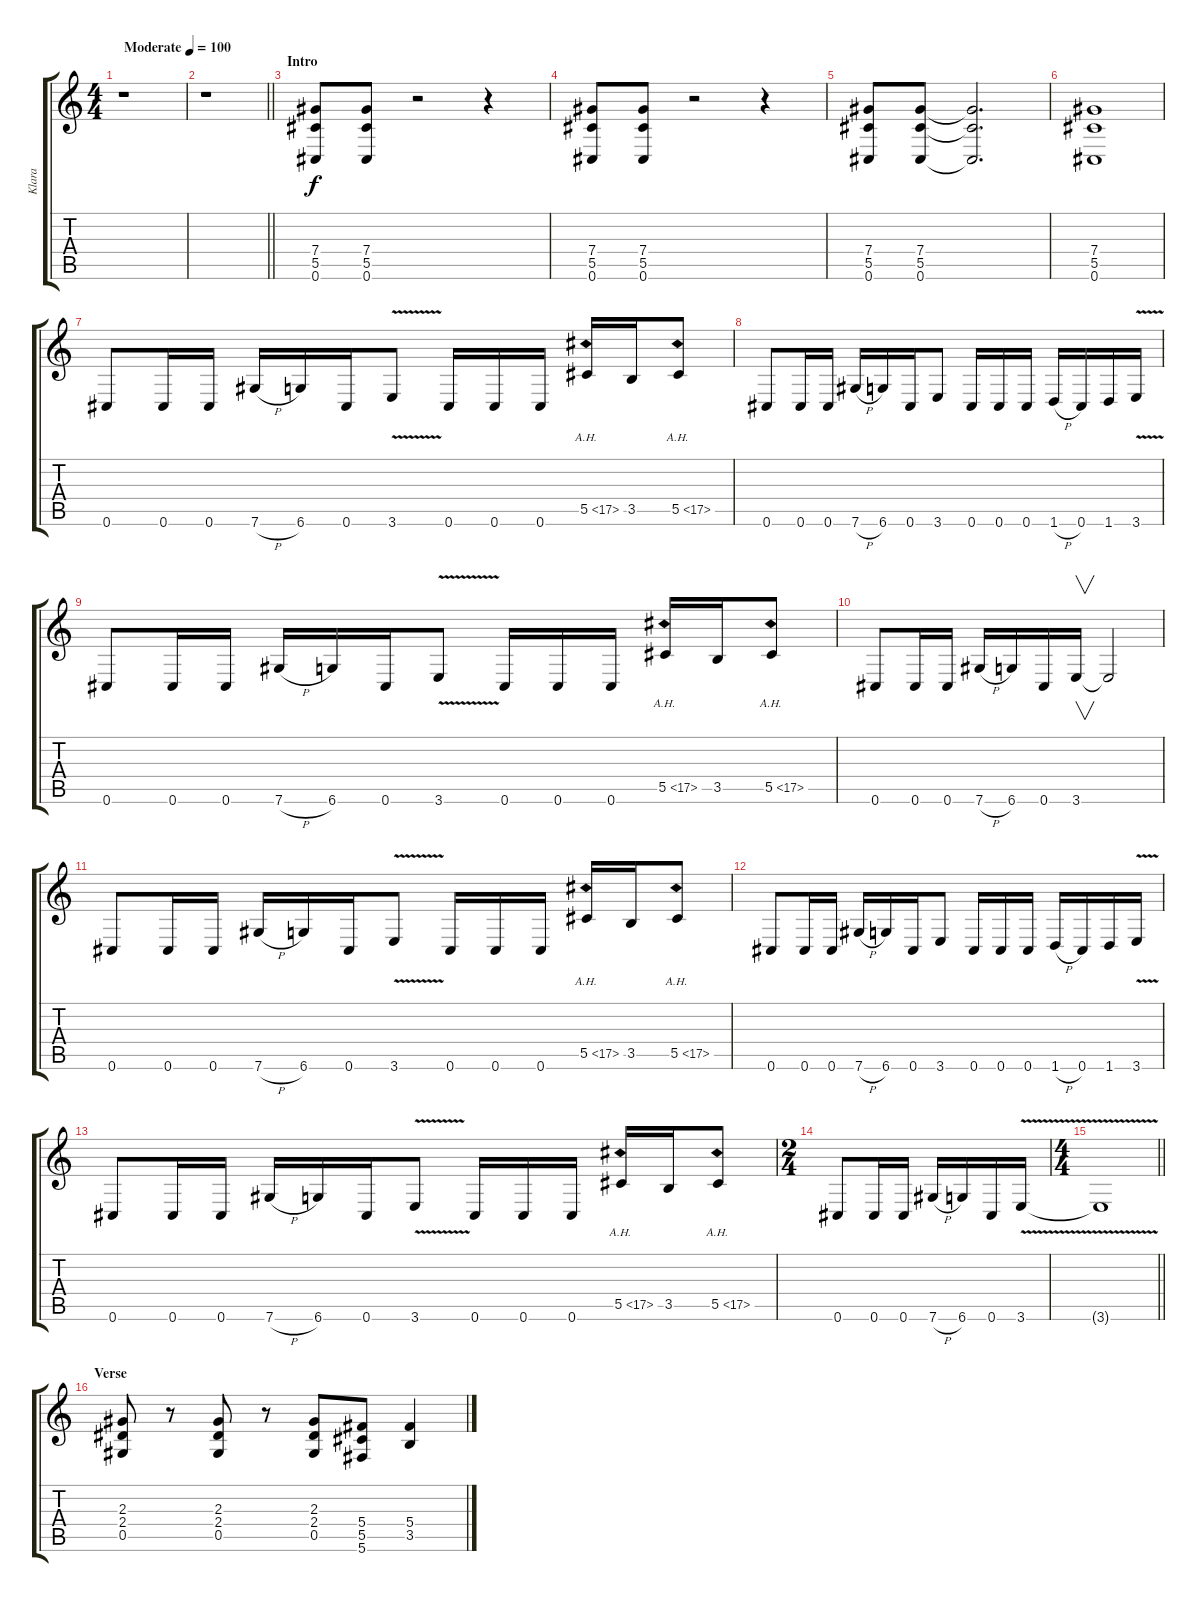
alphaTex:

\track ("Klara" "Klara") {instrument distortionguitar}
\staff {score tabs}
\tuning (Eb4 Bb3 Gb3 Db3 Ab2 Db2) {hide}
\ts (4 4)
\tempo (100 "Moderate")
\clef g2
\ks c
r.1{dy f instrument distortionguitar} |
\barLineRight lightlight
r.1 |
\section ("" "Intro")
(7.4 5.5 0.6).8 (7.4 5.5 0.6).8 r.2 r.4 |
(7.4 5.5 0.6).8 (7.4 5.5 0.6).8 r.2 r.4 |
(7.4 5.5 0.6).8 (7.4 5.5 0.6).8 (7.4{t} 5.5{t} 0.6{t}).2{d} |
(7.4 5.5 0.6).1 |
0.6.8 0.6.16 0.6.16 7.6{h}.16 6.6.16 0.6.16 3.6{v}.8 0.6.16 0.6.16 0.6.16 5.5{ah 12}.16 3.5.16 5.5{ah 12}.8 |
0.6.8 0.6.16 0.6.16 7.6{h}.16 6.6.16 0.6.16 3.6.8 0.6.16 0.6.16 0.6.16 1.6{h}.16 0.6.16 1.6.16 3.6{v}.16 |
0.6.8 0.6.16 0.6.16 7.6{h}.16 6.6.16 0.6.16 3.6{v}.8 0.6.16 0.6.16 0.6.16 5.5{ah 12}.16 3.5.16 5.5{ah 12}.8 |
0.6.8 0.6.16 0.6.16 7.6{h}.16 6.6.16 0.6.16 3.6.16{v} 3.6{t}.2 |
0.6.8 0.6.16 0.6.16 7.6{h}.16 6.6.16 0.6.16 3.6{v}.8 0.6.16 0.6.16 0.6.16 5.5{ah 12}.16 3.5.16 5.5{ah 12}.8 |
0.6.8 0.6.16 0.6.16 7.6{h}.16 6.6.16 0.6.16 3.6.8 0.6.16 0.6.16 0.6.16 1.6{h}.16 0.6.16 1.6.16 3.6{v}.16 |
0.6.8 0.6.16 0.6.16 7.6{h}.16 6.6.16 0.6.16 3.6{v}.8 0.6.16 0.6.16 0.6.16 5.5{ah 12}.16 3.5.16 5.5{ah 12}.8 |
\ts (2 4)
0.6.8 0.6.16 0.6.16 7.6{h}.16 6.6.16 0.6.16 3.6{v}.16 |
\ts (4 4)
\barLineRight lightlight
3.6{t}.1 |
\section ("" "Verse")
(2.3 2.4 0.5).8 r.8 (2.3 2.4 0.5).8 r.8 (2.3 2.4 0.5).8 (5.4 5.5 5.6).8 (5.4 3.5).4
